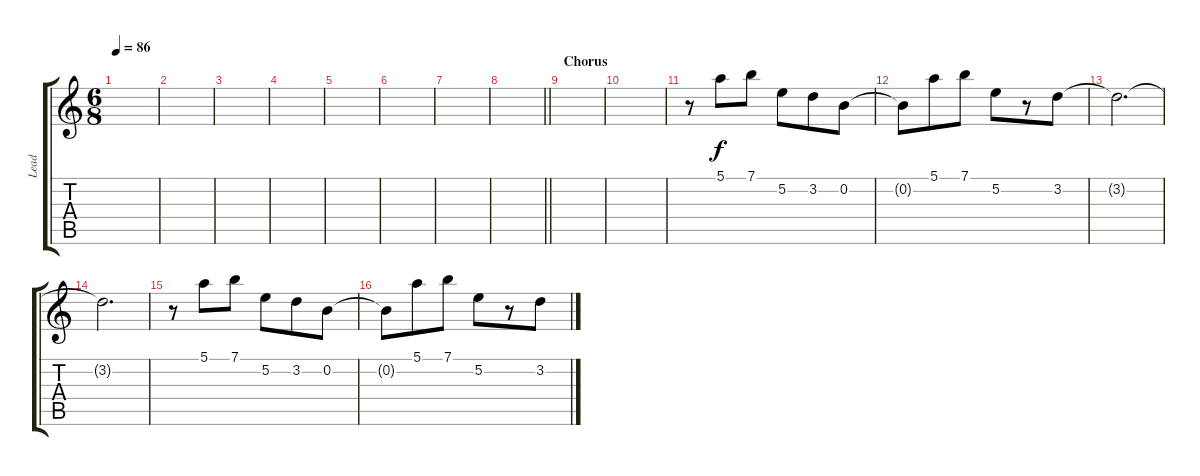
\track ("Lead" "Lead") {instrument overdrivenguitar}
\staff {score tabs}
\tuning (E4 B3 G3 D3 A2 E2) {hide}
\ts (6 8)
\tempo 86
\clef g2
\ks c
|
|
|
|
|
|
|
\barLineRight lightlight
|
\section ("" "Chorus")
|
|
r.8 5.1.8 7.1.8 5.2.8 3.2.8 0.2.8 |
0.2{t}.8 5.1.8 7.1.8 5.2.8 r.8 3.2.8 |
3.2{t}.2{d} |
3.2{t}.2{d} |
r.8 5.1.8 7.1.8 5.2.8 3.2.8 0.2.8 |
0.2{t}.8 5.1.8 7.1.8 5.2.8 r.8 3.2.8
